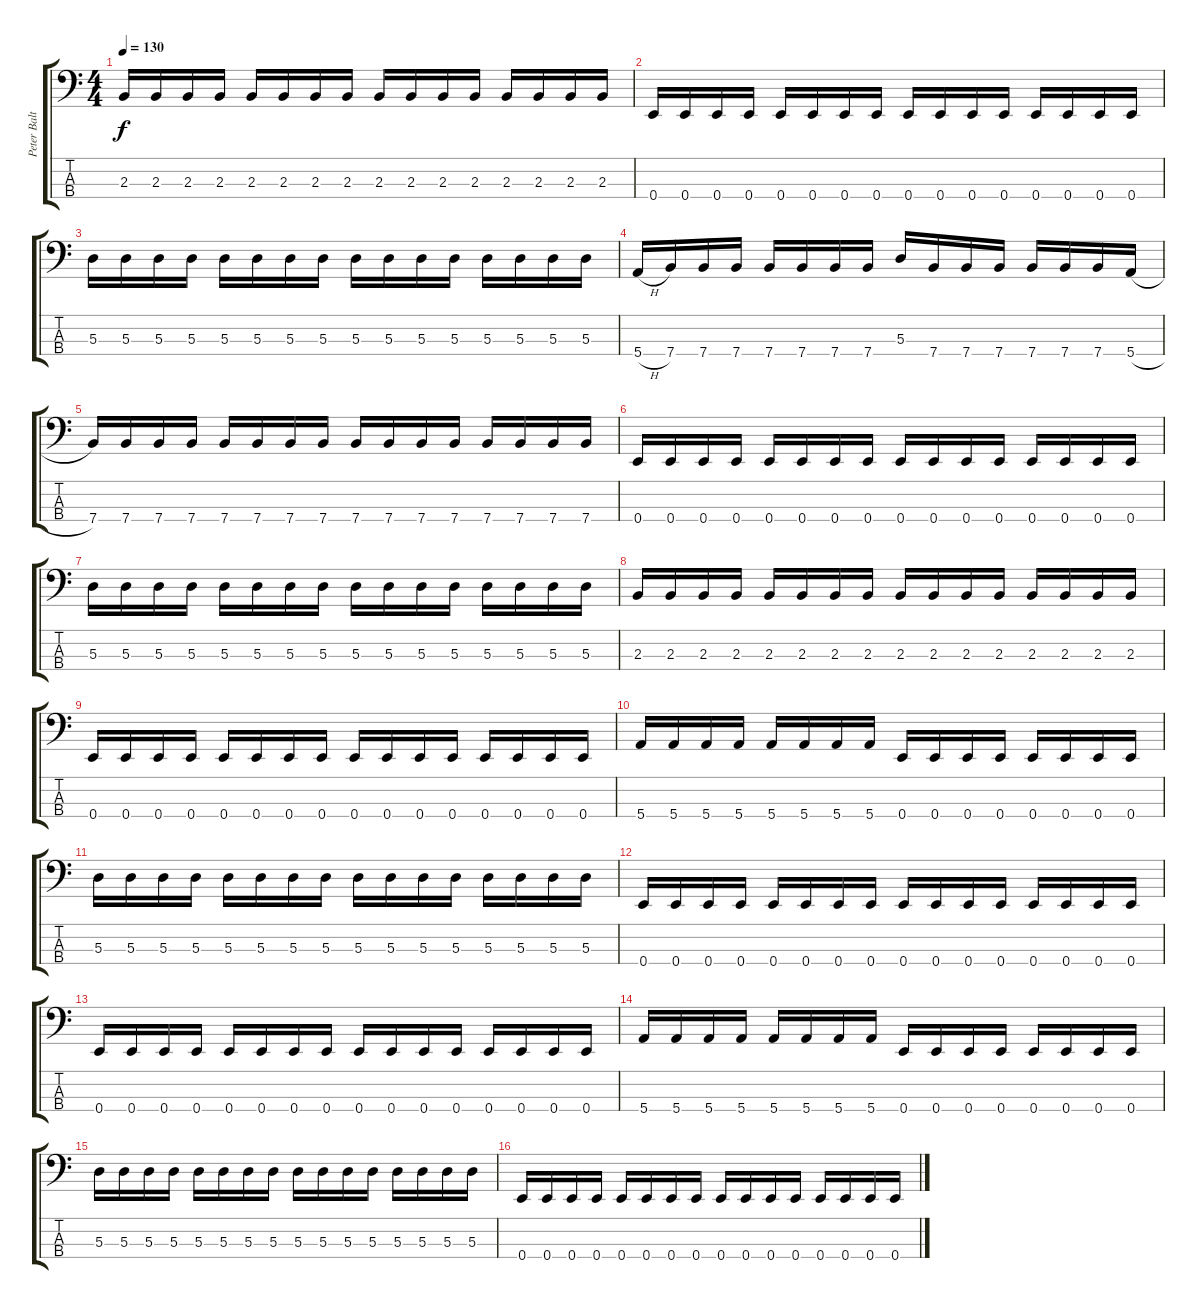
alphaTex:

\track ("Peter Baltes" "Peter Balt") {instrument electricbassfinger}
\staff {score tabs}
\tuning (G2 D2 A1 E1) {hide}
\ts (4 4)
\tempo 130
\clef f4
\ks c
2.3.16{dy f} 2.3.16 2.3.16 2.3.16 2.3.16 2.3.16 2.3.16 2.3.16 2.3.16 2.3.16 2.3.16 2.3.16 2.3.16 2.3.16 2.3.16 2.3.16 |
0.4.16 0.4.16 0.4.16 0.4.16 0.4.16 0.4.16 0.4.16 0.4.16 0.4.16 0.4.16 0.4.16 0.4.16 0.4.16 0.4.16 0.4.16 0.4.16 |
5.3.16 5.3.16 5.3.16 5.3.16 5.3.16 5.3.16 5.3.16 5.3.16 5.3.16 5.3.16 5.3.16 5.3.16 5.3.16 5.3.16 5.3.16 5.3.16 |
5.4{h}.16 7.4.16 7.4.16 7.4.16 7.4.16 7.4.16 7.4.16 7.4.16 5.3.16 7.4.16 7.4.16 7.4.16 7.4.16 7.4.16 7.4.16 5.4{h}.16 |
7.4.16 7.4.16 7.4.16 7.4.16 7.4.16 7.4.16 7.4.16 7.4.16 7.4.16 7.4.16 7.4.16 7.4.16 7.4.16 7.4.16 7.4.16 7.4.16 |
0.4.16 0.4.16 0.4.16 0.4.16 0.4.16 0.4.16 0.4.16 0.4.16 0.4.16 0.4.16 0.4.16 0.4.16 0.4.16 0.4.16 0.4.16 0.4.16 |
5.3.16 5.3.16 5.3.16 5.3.16 5.3.16 5.3.16 5.3.16 5.3.16 5.3.16 5.3.16 5.3.16 5.3.16 5.3.16 5.3.16 5.3.16 5.3.16 |
2.3.16 2.3.16 2.3.16 2.3.16 2.3.16 2.3.16 2.3.16 2.3.16 2.3.16 2.3.16 2.3.16 2.3.16 2.3.16 2.3.16 2.3.16 2.3.16 |
0.4.16 0.4.16 0.4.16 0.4.16 0.4.16 0.4.16 0.4.16 0.4.16 0.4.16 0.4.16 0.4.16 0.4.16 0.4.16 0.4.16 0.4.16 0.4.16 |
5.4.16 5.4.16 5.4.16 5.4.16 5.4.16 5.4.16 5.4.16 5.4.16 0.4.16 0.4.16 0.4.16 0.4.16 0.4.16 0.4.16 0.4.16 0.4.16 |
5.3.16 5.3.16 5.3.16 5.3.16 5.3.16 5.3.16 5.3.16 5.3.16 5.3.16 5.3.16 5.3.16 5.3.16 5.3.16 5.3.16 5.3.16 5.3.16 |
0.4.16 0.4.16 0.4.16 0.4.16 0.4.16 0.4.16 0.4.16 0.4.16 0.4.16 0.4.16 0.4.16 0.4.16 0.4.16 0.4.16 0.4.16 0.4.16 |
0.4.16 0.4.16 0.4.16 0.4.16 0.4.16 0.4.16 0.4.16 0.4.16 0.4.16 0.4.16 0.4.16 0.4.16 0.4.16 0.4.16 0.4.16 0.4.16 |
5.4.16 5.4.16 5.4.16 5.4.16 5.4.16 5.4.16 5.4.16 5.4.16 0.4.16 0.4.16 0.4.16 0.4.16 0.4.16 0.4.16 0.4.16 0.4.16 |
5.3.16 5.3.16 5.3.16 5.3.16 5.3.16 5.3.16 5.3.16 5.3.16 5.3.16 5.3.16 5.3.16 5.3.16 5.3.16 5.3.16 5.3.16 5.3.16 |
0.4.16 0.4.16 0.4.16 0.4.16 0.4.16 0.4.16 0.4.16 0.4.16 0.4.16 0.4.16 0.4.16 0.4.16 0.4.16 0.4.16 0.4.16 0.4.16
